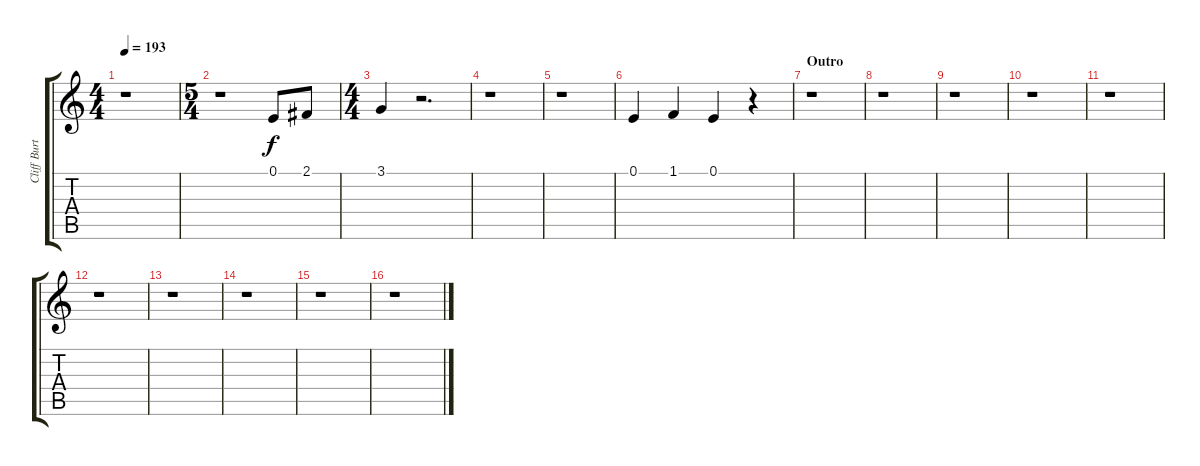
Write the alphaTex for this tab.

\track ("Cliff Burton - Backing Vocals" "Cliff Burt") {instrument baritonesax}
\staff {score tabs}
\tuning (E4 B3 G3 D3 A2 E2) {hide}
\ts (4 4)
\tempo 193
\clef g2
\ks c
r.1{dy f} |
\ts (5 4)
r.1 0.1.8 2.1.8 |
\ts (4 4)
3.1.4 r.2{d} |
r.1 |
r.1 |
0.1.4 1.1.4 0.1.4 r.4 |
\section ("" "Outro")
r.1 |
r.1 |
r.1 |
r.1 |
r.1 |
r.1 |
r.1 |
r.1 |
r.1 |
r.1
